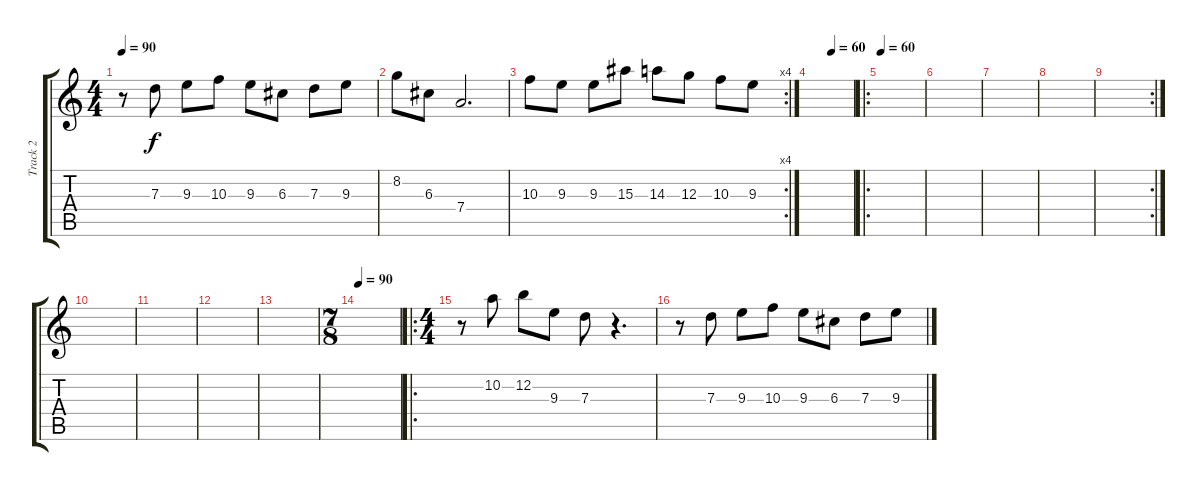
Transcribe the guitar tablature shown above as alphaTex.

\track ("Track 2" "Track 2") {instrument acousticguitarsteel}
\staff {score tabs}
\tuning (E4 B3 G3 D3 A2 E2) {hide}
\ts (4 4)
\tempo 90
\clef g2
\ks c
r.8{dy f} 7.3.8 9.3.8 10.3.8 9.3.8 6.3.8 7.3.8 9.3.8 |
8.2.8 6.3.8 7.4.2{d} |
\rc 4
10.3.8 9.3.8 9.3.8 15.3.8 14.3.8 12.3.8 10.3.8 9.3.8 |
\tempo (60 0.5)
|
\ro
\tempo 60
|
|
|
|
\rc 2
|
|
|
|
|
\ts (7 8)
\tempo 90
|
\ro
\ts (4 4)
r.8 10.2.8 12.2.8 9.3.8 7.3.8 r.4{d} |
r.8 7.3.8 9.3.8 10.3.8 9.3.8 6.3.8 7.3.8 9.3.8
